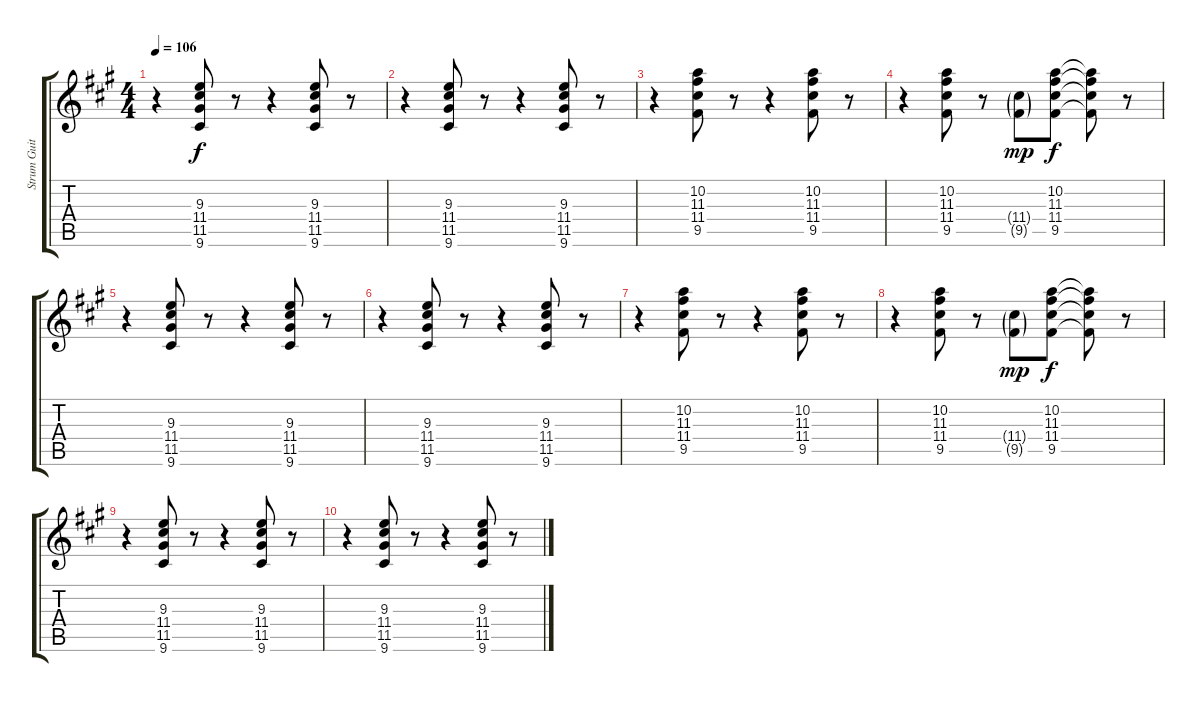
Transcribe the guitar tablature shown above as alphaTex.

\track ("Strum Guitar" "Strum Guit") {instrument electricguitarclean}
\staff {score tabs}
\tuning (E4 B3 G3 D3 A2 E2) {hide}
\ts (4 4)
\tempo 106
\clef g2
\ks f#minor
r.4{dy f} (9.3 11.4 11.5 9.6).8 r.8 r.4 (9.3 11.4 11.5 9.6).8 r.8 |
r.4 (9.3 11.4 11.5 9.6).8 r.8 r.4 (9.3 11.4 11.5 9.6).8 r.8 |
r.4 (10.2 11.3 11.4 9.5).8 r.8 r.4 (10.2 11.3 11.4 9.5).8 r.8 |
r.4 (10.2 11.3 11.4 9.5).8 r.8 (11.4{g} 9.5{g}).8{dy mp} (10.2 11.3 11.4 9.5).8{dy f} (10.2{t} 11.3{t} 11.4{t} 9.5{t}).8 r.8 |
r.4 (9.3 11.4 11.5 9.6).8 r.8 r.4 (9.3 11.4 11.5 9.6).8 r.8 |
r.4 (9.3 11.4 11.5 9.6).8 r.8 r.4 (9.3 11.4 11.5 9.6).8 r.8 |
r.4 (10.2 11.3 11.4 9.5).8 r.8 r.4 (10.2 11.3 11.4 9.5).8 r.8 |
r.4 (10.2 11.3 11.4 9.5).8 r.8 (11.4{g} 9.5{g}).8{dy mp} (10.2 11.3 11.4 9.5).8{dy f} (10.2{t} 11.3{t} 11.4{t} 9.5{t}).8 r.8 |
r.4 (9.3 11.4 11.5 9.6).8 r.8 r.4 (9.3 11.4 11.5 9.6).8 r.8 |
r.4 (9.3 11.4 11.5 9.6).8 r.8 r.4 (9.3 11.4 11.5 9.6).8 r.8
